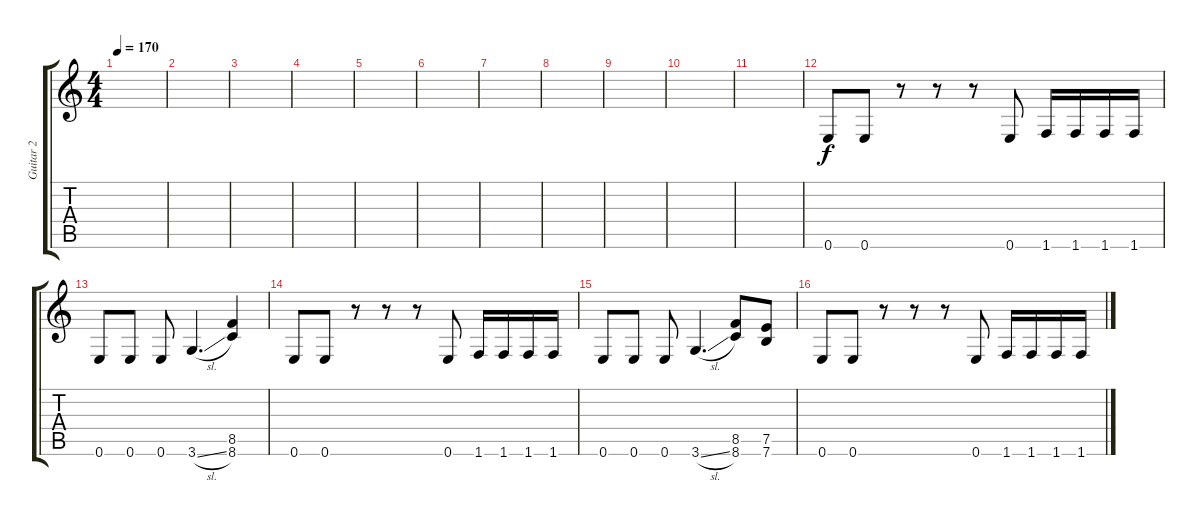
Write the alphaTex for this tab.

\track ("Guitar 2" "Guitar 2") {instrument overdrivenguitar}
\staff {score tabs}
\tuning (E4 B3 G3 D3 A2 E2) {hide}
\ts (4 4)
\tempo 170
\clef g2
\ks c
|
|
|
|
|
|
|
|
|
|
|
0.6.8 0.6.8 r.8 r.8 r.8 0.6.8 1.6.16 1.6.16 1.6.16 1.6.16 |
0.6.8 0.6.8 0.6.8 3.6{sl}.4{d} (8.5 8.6).4 |
0.6.8 0.6.8 r.8 r.8 r.8 0.6.8 1.6.16 1.6.16 1.6.16 1.6.16 |
0.6.8 0.6.8 0.6.8 3.6{sl}.4{d} (8.5 8.6).8 (7.5 7.6).8 |
0.6.8 0.6.8 r.8 r.8 r.8 0.6.8 1.6.16 1.6.16 1.6.16 1.6.16
